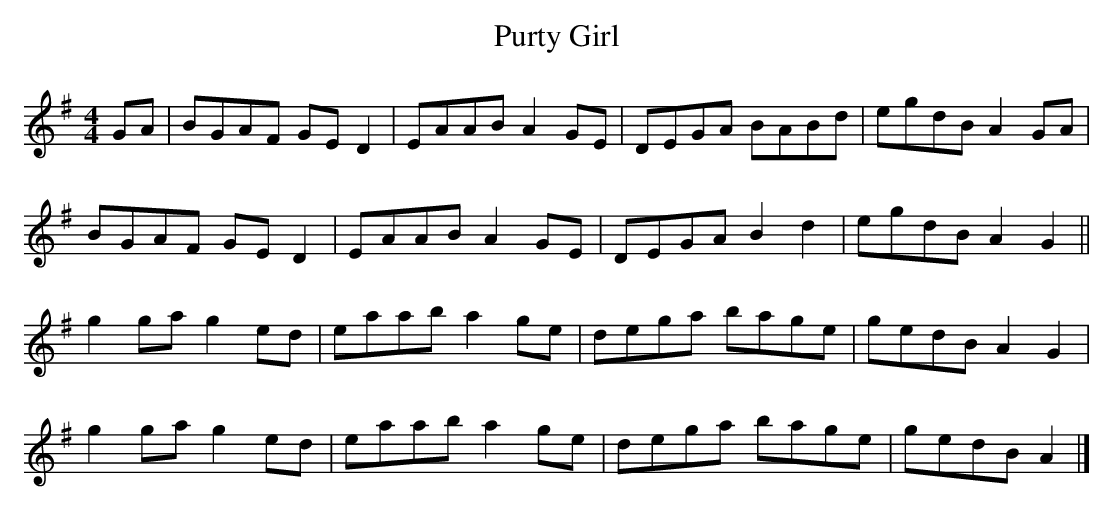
X:1
T: Purty Girl
L: 1/8
M: 4/4
K: Ador
GA | BGAF GE D2 | EAAB A2 GE | DEGA BABd | egdB A2 GA |
BGAF GE D2 | EAAB A2 GE | DEGA B2 d2 | egdB A2 G2 ||
g2 ga g2 ed | eaab a2 ge | dega bage | gedB A2 G2 |
g2 ga g2 ed | eaab a2 ge | dega bage | gedB A2 |]
